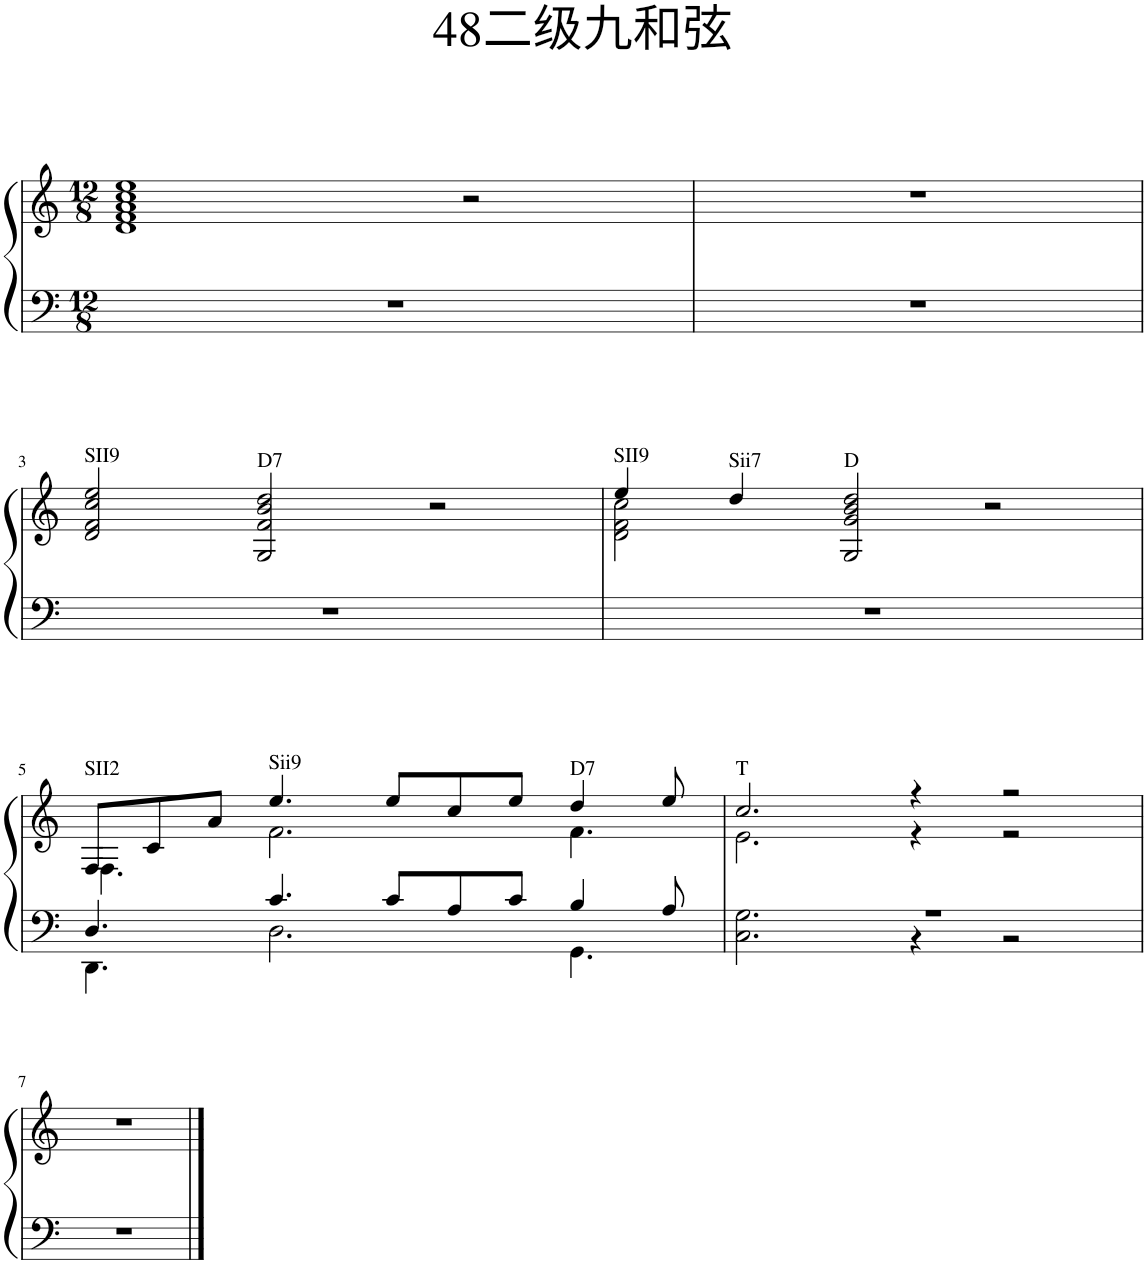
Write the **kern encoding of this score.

**kern	**kern
*part1	*part1
*staff2	*staff1
*I"钢琴	*
*clefF4	*clefG2
*k[]	*k[]
*M12/8	*M12/8
=1	=1
1.r	1d 1f 1a 1cc 1ee
.	2r
=2	=2
1.r	1.r
!!LO:LB:g=z
=3	=3
!	!LO:TX:a:t=SII9
1.r	2d/ 2f/ 2cc/ 2ee/
!	!LO:TX:a:t=D7
.	2G/ 2f/ 2b/ 2dd/
.	2r
=4	=4
*	*^
!	!LO:TX:a:t=SII9	!
1.r	4ee/	2d\ 2f\ 2cc\
!	!LO:TX:a:t=Sii7	!
.	4dd/	.
!	!LO:TX:a:t=D	!
.	2G/ 2g/ 2b/ 2dd/	1ryy
.	2r	.
!!LO:LB:g=z	!!
=5	=5	=5
*^	*	*
!	!	!LO:TX:a:t=SII2	!
4.D/	4.DD\	8F/L	4.F\
.	.	8c/	.
.	.	8a/J	.
!	!	!LO:TX:a:t=Sii9	!
4.c/	2.D\	4.ee/	2.f\
8c/L	.	8ee/L	.
8A/	.	8cc/	.
8c/J	.	8ee/J	.
!	!	!LO:TX:a:t=D7	!
4B/	4.GG\	4dd/	4.f\
8A/	.	8ee/	.
=6	=6	=6	=6
!	!	!LO:TX:a:t=T	!
1.r	2.C\ 2.G\	2.cc/	2.e\
.	4r	4r	4r
.	2r	2r	2r
*v	*v	*	*
*	*v	*v
!!LO:LB:g=z
=7	=7
1.r	1.r
==	==
*-	*-
